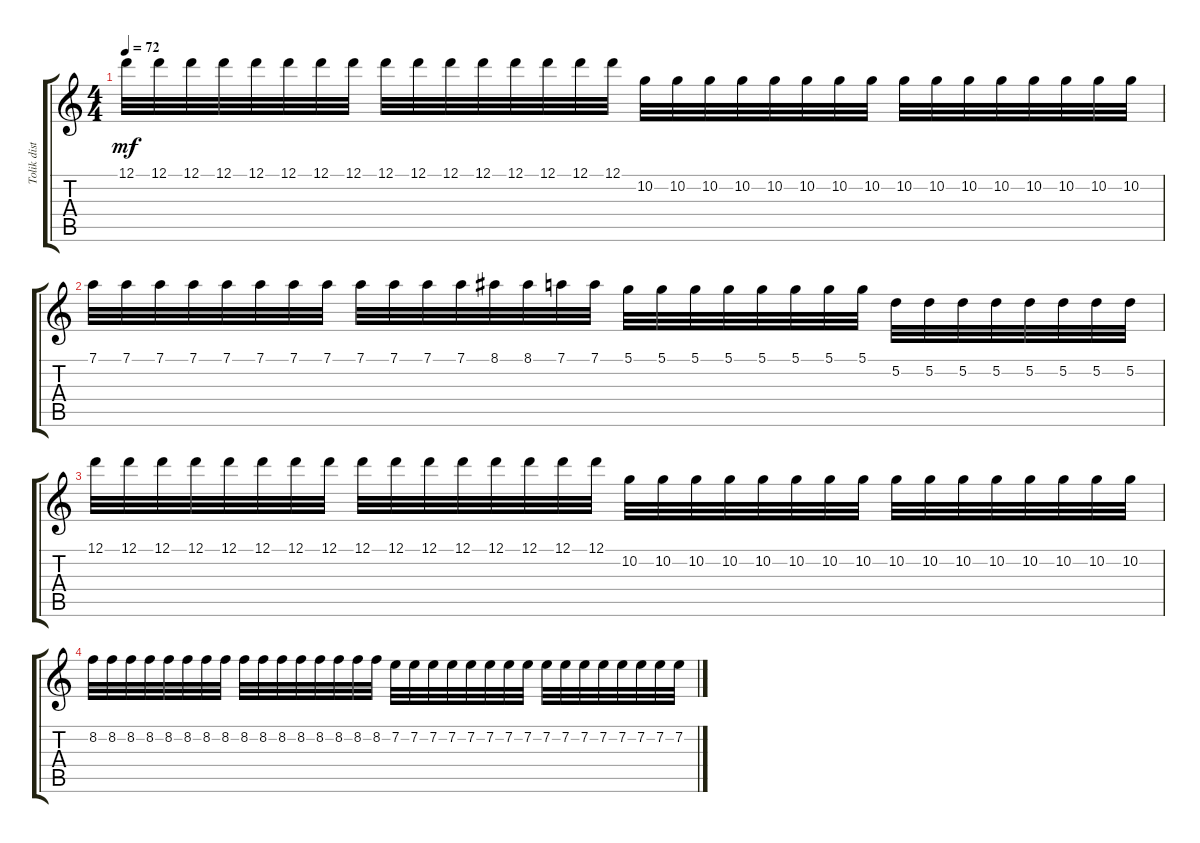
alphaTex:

\track ("Tolik dist" "Tolik dist") {instrument distortionguitar}
\staff {score tabs}
\tuning (D4 A3 F3 C3 G2 C2) {hide}
\ts (4 4)
\tempo 72
\clef g2
\ks c
12.1.32{dy mf} 12.1.32 12.1.32 12.1.32 12.1.32 12.1.32 12.1.32 12.1.32 12.1.32 12.1.32 12.1.32 12.1.32 12.1.32 12.1.32 12.1.32 12.1.32 10.2.32 10.2.32 10.2.32 10.2.32 10.2.32 10.2.32 10.2.32 10.2.32 10.2.32 10.2.32 10.2.32 10.2.32 10.2.32 10.2.32 10.2.32 10.2.32 |
7.1.32 7.1.32 7.1.32 7.1.32 7.1.32 7.1.32 7.1.32 7.1.32 7.1.32 7.1.32 7.1.32 7.1.32 8.1.32 8.1.32 7.1.32 7.1.32 5.1.32 5.1.32 5.1.32 5.1.32 5.1.32 5.1.32 5.1.32 5.1.32 5.2.32 5.2.32 5.2.32 5.2.32 5.2.32 5.2.32 5.2.32 5.2.32 |
12.1.32 12.1.32 12.1.32 12.1.32 12.1.32 12.1.32 12.1.32 12.1.32 12.1.32 12.1.32 12.1.32 12.1.32 12.1.32 12.1.32 12.1.32 12.1.32 10.2.32 10.2.32 10.2.32 10.2.32 10.2.32 10.2.32 10.2.32 10.2.32 10.2.32 10.2.32 10.2.32 10.2.32 10.2.32 10.2.32 10.2.32 10.2.32 |
8.2.32 8.2.32 8.2.32 8.2.32 8.2.32 8.2.32 8.2.32 8.2.32 8.2.32 8.2.32 8.2.32 8.2.32 8.2.32 8.2.32 8.2.32 8.2.32 7.2.32 7.2.32 7.2.32 7.2.32 7.2.32 7.2.32 7.2.32 7.2.32 7.2.32 7.2.32 7.2.32 7.2.32 7.2.32 7.2.32 7.2.32 7.2.32
